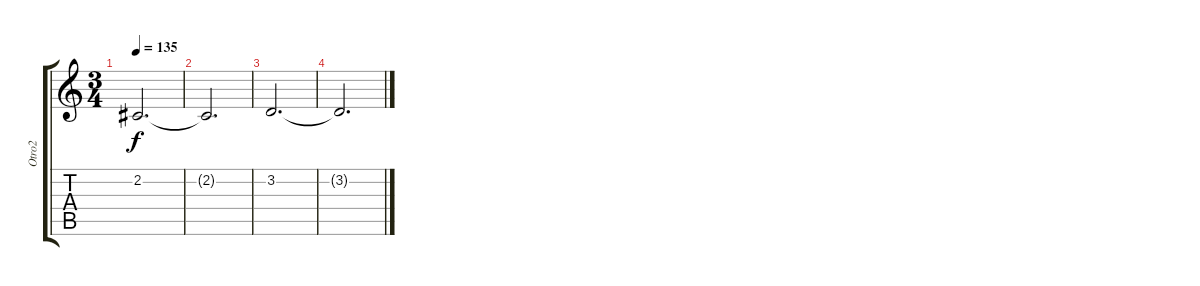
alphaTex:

\track ("Otro2" "Otro2") {instrument synthvoice}
\staff {score tabs}
\tuning (E4 B3 G3 D3 A2 E2) {hide}
\ts (3 4)
\tempo 135
\clef g2
\ks c
2.2.2{d dy f} |
2.2{t}.2{d} |
3.2.2{d} |
3.2{t}.2{d}
